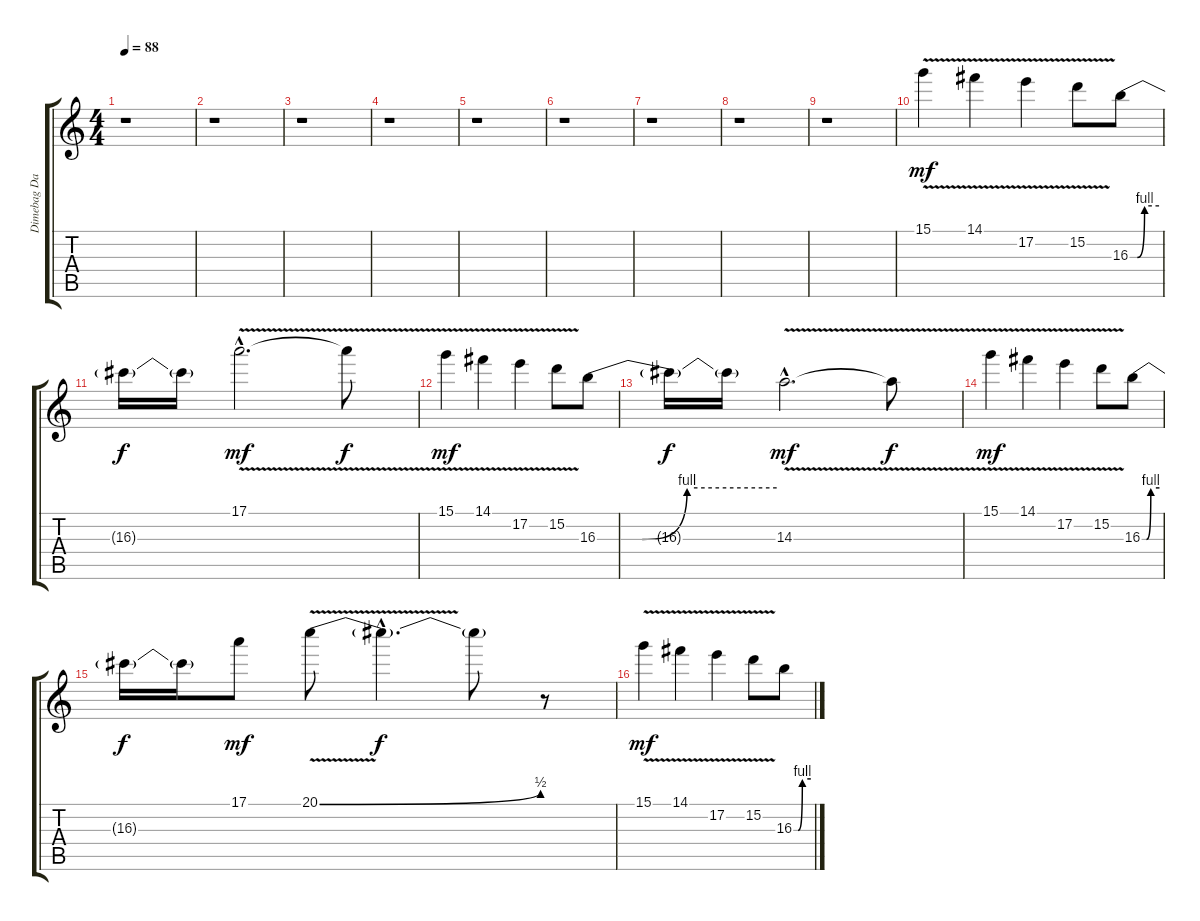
\track ("Dimebag Darrell (Lead)" "Dimebag Da") {instrument distortionguitar}
\staff {score tabs}
\tuning (E4 B3 G3 D3 A2 E2) {hide}
\ts (4 4)
\tempo 88
\clef g2
\ks c
r.1{dy f} |
r.1 |
r.1 |
r.1 |
r.1 |
r.1 |
r.1 |
r.1 |
r.1 |
15.1{v}.4{dy mf} 14.1{v}.4 17.2{v}.4 15.2{v}.8 16.3{be (custom 0 0 15 0 30 4 60 4)}.8 |
16.3{t}.16{dy f} 16.3{t}.16 17.1{v hac}.2{d dy mf} 17.1{t}.8{dy f} |
15.1{v}.4{dy mf} 14.1{v}.4 17.2{v}.4 15.2{v}.8 16.3{be (custom 0 0 15 0 30 4 60 4)}.8 |
16.3{t}.16{dy f} 16.3{t}.16 14.3{v hac}.2{d dy mf} 14.3{t}.8{dy f} |
15.1{v}.4{dy mf} 14.1{v}.4 17.2{v}.4 15.2{v}.8 16.3{be (custom 0 0 15 0 30 4 60 4)}.8 |
16.3{t}.16{dy f} 16.3{t}.16 17.1.8{dy mf} 20.1{be (bend 0 0 60 2) v}.8 20.1{hac t}.4{d dy f} 20.1{t}.8 r.8 |
15.1{v}.4{dy mf} 14.1{v}.4 17.2{v}.4 15.2{v}.8 16.3{be (custom 0 0 15 0 30 4 60 4)}.8
